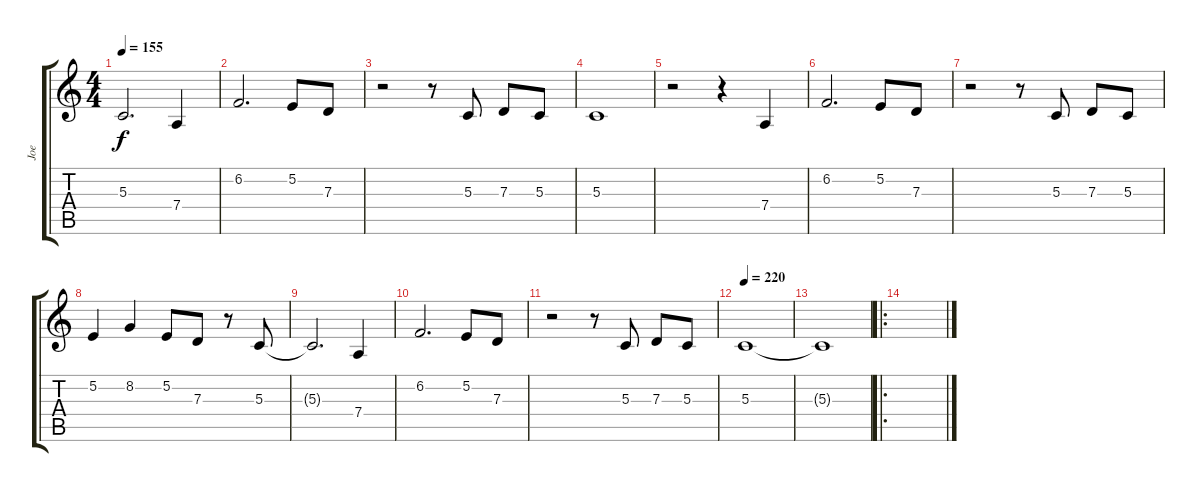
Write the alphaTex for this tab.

\track ("Joe" "Joe") {instrument tenorsax}
\staff {score tabs}
\tuning (E4 B3 G3 D3 A2 E2) {hide}
\ts (4 4)
\tempo 155
\clef g2
\ks c
5.3{t}.2{d dy f} 7.4.4 |
6.2.2{d} 5.2.8 7.3.8 |
r.2 r.8 5.3.8 7.3.8 5.3.8 |
5.3.1 |
r.2 r.4 7.4.4 |
6.2.2{d} 5.2.8 7.3.8 |
r.2 r.8 5.3.8 7.3.8 5.3.8 |
5.2.4 8.2.4 5.2.8 7.3.8 r.8 5.3.8 |
5.3{t}.2{d} 7.4.4 |
6.2.2{d} 5.2.8 7.3.8 |
r.2 r.8 5.3.8 7.3.8 5.3.8 |
\tempo 220
5.3.1 |
5.3{t}.1 |
\ro
